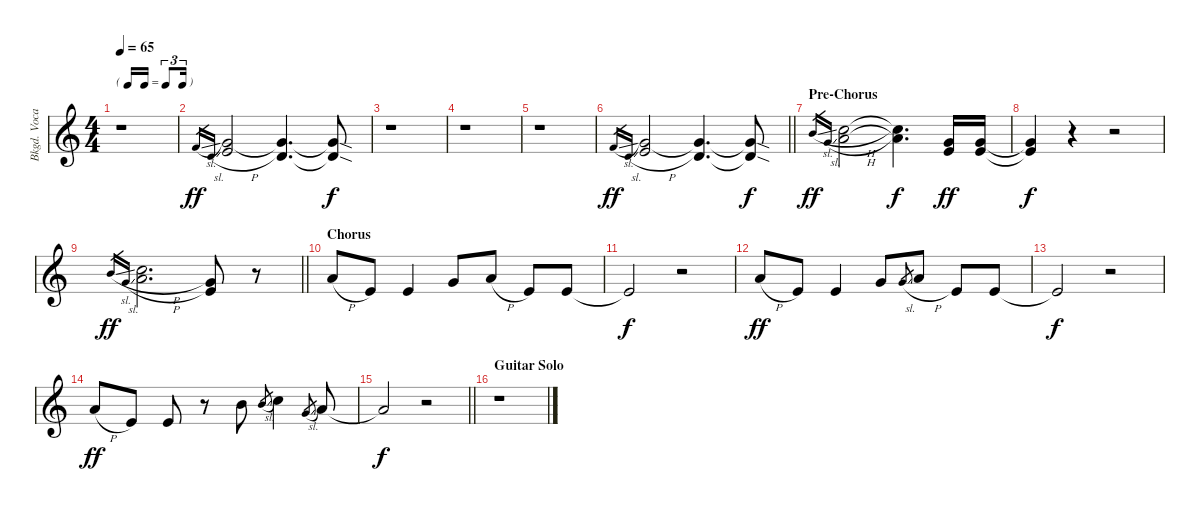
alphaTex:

\track ("Bkgd. Vocal" "Bkgd. Voca") {instrument lead6voice}
\staff {score}
\tuning (E4 B3 G3 D3 A2 E2) {hide}
\ts (4 4)
\tf triplet16th
\tempo 65
\clef g2
\ks aminor
r.1{dy f} |
1.1{sl}.16{gr dy ff} 3.2{sl}.16{gr} (3.1 5.2{h}).2 (3.1{t} 3.2).4{d} (3.1{sod t} 3.2{sod t}).8{dy f} |
r.1 |
r.1 |
r.1 |
\barLineRight lightlight
1.1{sl}.16{gr dy ff} 3.2{sl}.16{gr} (3.1 5.2{h}).2 (3.1{t} 3.2).4{d} (3.1{sod t} 3.2{sod t}).8{dy f} |
\section ("" "Pre-Chorus")
7.1{sl}.16{gr dy ff} 8.2{sl}.16{gr} (8.1{h} 10.2{h}).2 (8.1{t} 10.2{t}).4{d dy f} (3.1 5.2).16{dy ff} (3.1 5.2).16 |
(3.1{t} 5.2{t}).4{dy f} r.4 r.2 |
\barLineRight lightlight
7.1{sl}.16{gr dy ff} 8.2{sl}.16{gr} (8.1{h} 10.2{h}).2{d} (3.1 5.2).8 r.8 |
\section ("" "Chorus")
5.1{h}.8 0.1.8 0.1.4 3.1.8 5.1{h}.8 0.1.8 0.1.8 |
0.1{t}.2{dy f} r.2 |
5.1{h}.8{dy ff} 0.1.8 0.1.4 3.1.8 3.1{sl}.8{gr} 5.1{h}.8 0.1.8 0.1.8 |
0.1{t}.2{dy f} r.2 |
5.1{h}.8{dy ff} 0.1.8 0.1.8 r.8 7.1.8 7.1{sl}.8{gr} 8.1.4 3.1{sl}.8{gr} 5.1.8 |
\barLineRight lightlight
5.1{t}.2{dy f} r.2 |
\section ("" "Guitar Solo")
r.1
